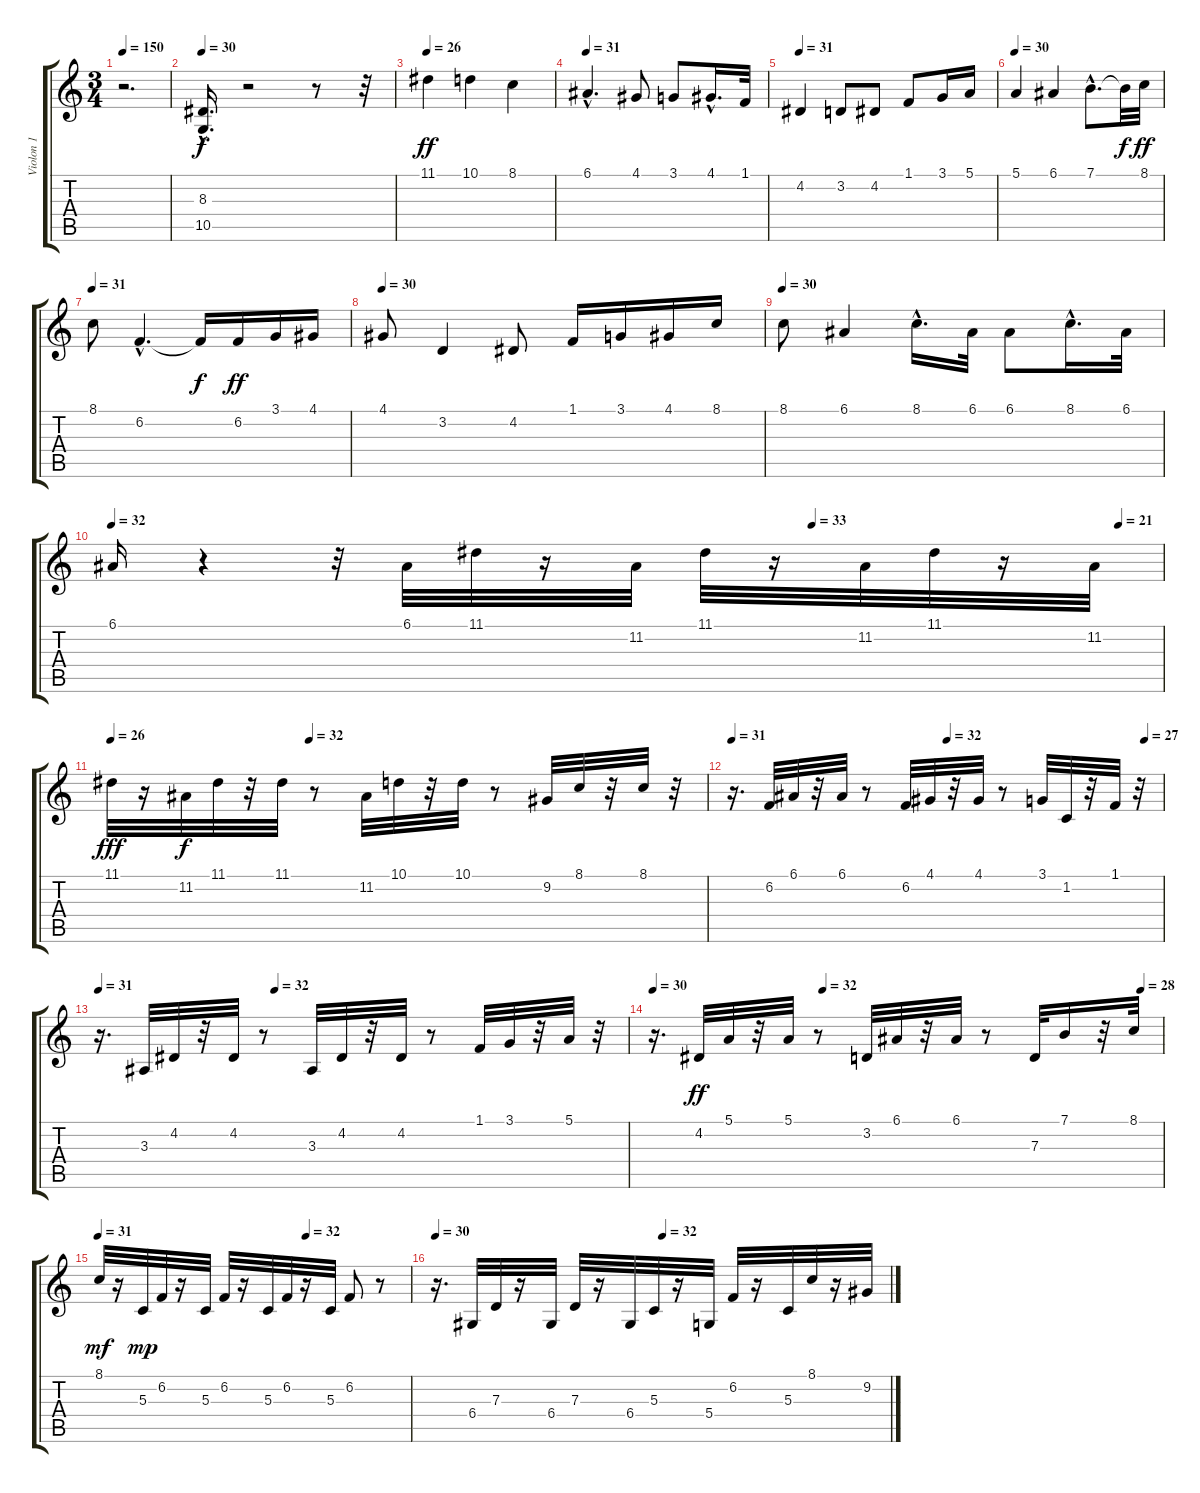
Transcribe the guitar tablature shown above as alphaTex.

\track ("Violon 1" "Violon 1") {instrument violin}
\staff {score tabs}
\tuning (E4 B3 G3 D3 A2 E2) {hide}
\ts (3 4)
\tempo 150
\clef g2
\ks c
r.2{d dy f instrument violin} |
\tempo 30
(8.3{hac} 10.5{hac}).16{d instrument stringensemble1} r.2 r.8 r.32 |
\tempo 26
11.1.4{dy ff} 10.1.4 8.1.4 |
\tempo 31
6.1{hac}.4{d} 4.1.8 3.1.8 4.1{hac}.16{d} 1.1.32 |
\tempo 31
4.2.4 3.2.8 4.2.8 1.1.8 3.1.16 5.1.16 |
\tempo 30
5.1.4 6.1.4 7.1{hac}.8{d} 7.1{t}.32{dy f} 8.1.32{dy ff} |
\tempo 31
8.1.8 6.2{hac}.4{d} 6.2{t}.16{dy f} 6.2.16{dy ff} 3.1.16 4.1.16 |
\tempo 30
4.1.8 3.2.4 4.2.8 1.1.16 3.1.16 4.1.16 8.1.16 |
\tempo 30
8.1.8 6.1.4 8.1{hac}.16{d} 6.1.32 6.1.8 8.1{hac}.16{d} 6.1.32 |
\tempo 32
\tempo (33 0.6666666666666666)
\tempo (21 0.9583333333333334)
6.1.16 r.4 r.32 6.1.32 11.1.32 r.16 11.2.32 11.1.32 r.16 11.2.32 11.1.32 r.16 11.2.32 |
\tempo 26
\tempo (32 0.3333333333333333)
11.1.32{dy fff instrument synthstrings1} r.16 11.2.32{dy f} 11.1.32 r.32 11.1.32 r.8 11.2.32 10.1.32 r.32 10.1.32 r.8 9.2.32 8.1.32 r.32 8.1.32 r.32 |
\tempo 31
\tempo (32 0.5)
\tempo (27 0.9583333333333334)
r.16{d} 6.2.32 6.1.32 r.32 6.1.32 r.8 6.2.32 4.1.32 r.32 4.1.32 r.8 3.1.32 1.2.32 r.32 1.1.32 r.32 |
\tempo 31
\tempo (32 0.3333333333333333)
r.16{d} 3.3.32 4.2.32 r.32 4.2.32 r.8 3.3.32 4.2.32 r.32 4.2.32 r.8 1.1.32 3.1.32 r.32 5.1.32 r.32 |
\tempo 30
\tempo (32 0.3333333333333333)
\tempo (28 0.9583333333333334)
r.16{d} 4.2.32{dy ff} 5.1.32 r.32 5.1.32 r.8 3.2.32 6.1.32 r.32 6.1.32 r.8 7.3.32 7.1.16 r.32 8.1.32 |
\tempo 31
\tempo (32 0.6666666666666666)
8.1.32{dy mf} r.16 5.3.32{dy mp} 6.2.32 r.16 5.3.32 6.2.32 r.16 5.3.32 6.2.32 r.16 5.3.32 6.2.8 r.8 |
\tempo 30
\tempo (32 0.5)
r.16{d} 6.4.32 7.3.32 r.16 6.4.32 7.3.32 r.16 6.4.32 5.3.32 r.16 5.4.32 6.2.32 r.16 5.3.32 8.1.32 r.16 9.2.32
